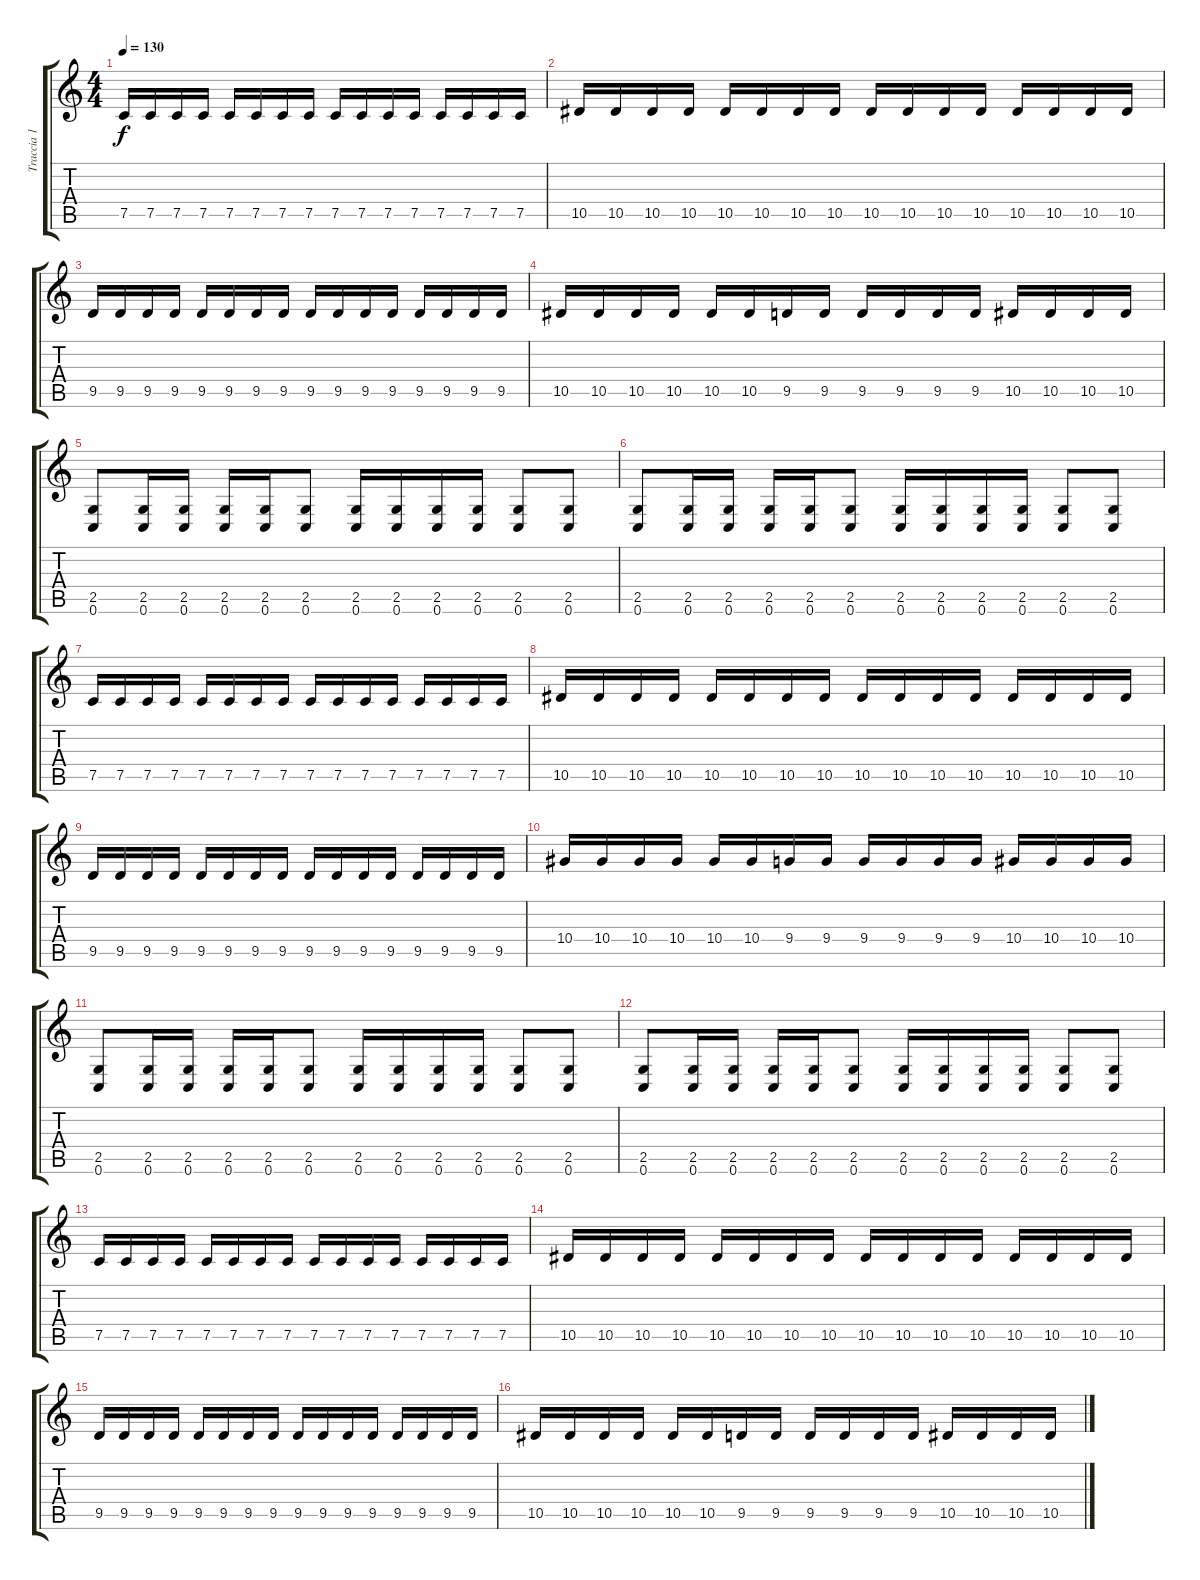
\track ("Traccia 1" "Traccia 1") {instrument distortionguitar}
\staff {score tabs}
\tuning (C4 G3 Eb3 Bb2 F2 C2) {hide}
\ts (4 4)
\tempo 130
\clef g2
\ks c
7.5.16{dy f} 7.5.16 7.5.16 7.5.16 7.5.16 7.5.16 7.5.16 7.5.16 7.5.16 7.5.16 7.5.16 7.5.16 7.5.16 7.5.16 7.5.16 7.5.16 |
10.5.16 10.5.16 10.5.16 10.5.16 10.5.16 10.5.16 10.5.16 10.5.16 10.5.16 10.5.16 10.5.16 10.5.16 10.5.16 10.5.16 10.5.16 10.5.16 |
9.5.16 9.5.16 9.5.16 9.5.16 9.5.16 9.5.16 9.5.16 9.5.16 9.5.16 9.5.16 9.5.16 9.5.16 9.5.16 9.5.16 9.5.16 9.5.16 |
10.5.16 10.5.16 10.5.16 10.5.16 10.5.16 10.5.16 9.5.16 9.5.16 9.5.16 9.5.16 9.5.16 9.5.16 10.5.16 10.5.16 10.5.16 10.5.16 |
(2.5 0.6).8 (2.5 0.6).16 (2.5 0.6).16 (2.5 0.6).16 (2.5 0.6).16 (2.5 0.6).8 (2.5 0.6).16 (2.5 0.6).16 (2.5 0.6).16 (2.5 0.6).16 (2.5 0.6).8 (2.5 0.6).8 |
(2.5 0.6).8 (2.5 0.6).16 (2.5 0.6).16 (2.5 0.6).16 (2.5 0.6).16 (2.5 0.6).8 (2.5 0.6).16 (2.5 0.6).16 (2.5 0.6).16 (2.5 0.6).16 (2.5 0.6).8 (2.5 0.6).8 |
7.5.16 7.5.16 7.5.16 7.5.16 7.5.16 7.5.16 7.5.16 7.5.16 7.5.16 7.5.16 7.5.16 7.5.16 7.5.16 7.5.16 7.5.16 7.5.16 |
10.5.16 10.5.16 10.5.16 10.5.16 10.5.16 10.5.16 10.5.16 10.5.16 10.5.16 10.5.16 10.5.16 10.5.16 10.5.16 10.5.16 10.5.16 10.5.16 |
9.5.16 9.5.16 9.5.16 9.5.16 9.5.16 9.5.16 9.5.16 9.5.16 9.5.16 9.5.16 9.5.16 9.5.16 9.5.16 9.5.16 9.5.16 9.5.16 |
10.4.16 10.4.16 10.4.16 10.4.16 10.4.16 10.4.16 9.4.16 9.4.16 9.4.16 9.4.16 9.4.16 9.4.16 10.4.16 10.4.16 10.4.16 10.4.16 |
(2.5 0.6).8 (2.5 0.6).16 (2.5 0.6).16 (2.5 0.6).16 (2.5 0.6).16 (2.5 0.6).8 (2.5 0.6).16 (2.5 0.6).16 (2.5 0.6).16 (2.5 0.6).16 (2.5 0.6).8 (2.5 0.6).8 |
(2.5 0.6).8 (2.5 0.6).16 (2.5 0.6).16 (2.5 0.6).16 (2.5 0.6).16 (2.5 0.6).8 (2.5 0.6).16 (2.5 0.6).16 (2.5 0.6).16 (2.5 0.6).16 (2.5 0.6).8 (2.5 0.6).8 |
7.5.16 7.5.16 7.5.16 7.5.16 7.5.16 7.5.16 7.5.16 7.5.16 7.5.16 7.5.16 7.5.16 7.5.16 7.5.16 7.5.16 7.5.16 7.5.16 |
10.5.16 10.5.16 10.5.16 10.5.16 10.5.16 10.5.16 10.5.16 10.5.16 10.5.16 10.5.16 10.5.16 10.5.16 10.5.16 10.5.16 10.5.16 10.5.16 |
9.5.16 9.5.16 9.5.16 9.5.16 9.5.16 9.5.16 9.5.16 9.5.16 9.5.16 9.5.16 9.5.16 9.5.16 9.5.16 9.5.16 9.5.16 9.5.16 |
10.5.16 10.5.16 10.5.16 10.5.16 10.5.16 10.5.16 9.5.16 9.5.16 9.5.16 9.5.16 9.5.16 9.5.16 10.5.16 10.5.16 10.5.16 10.5.16
